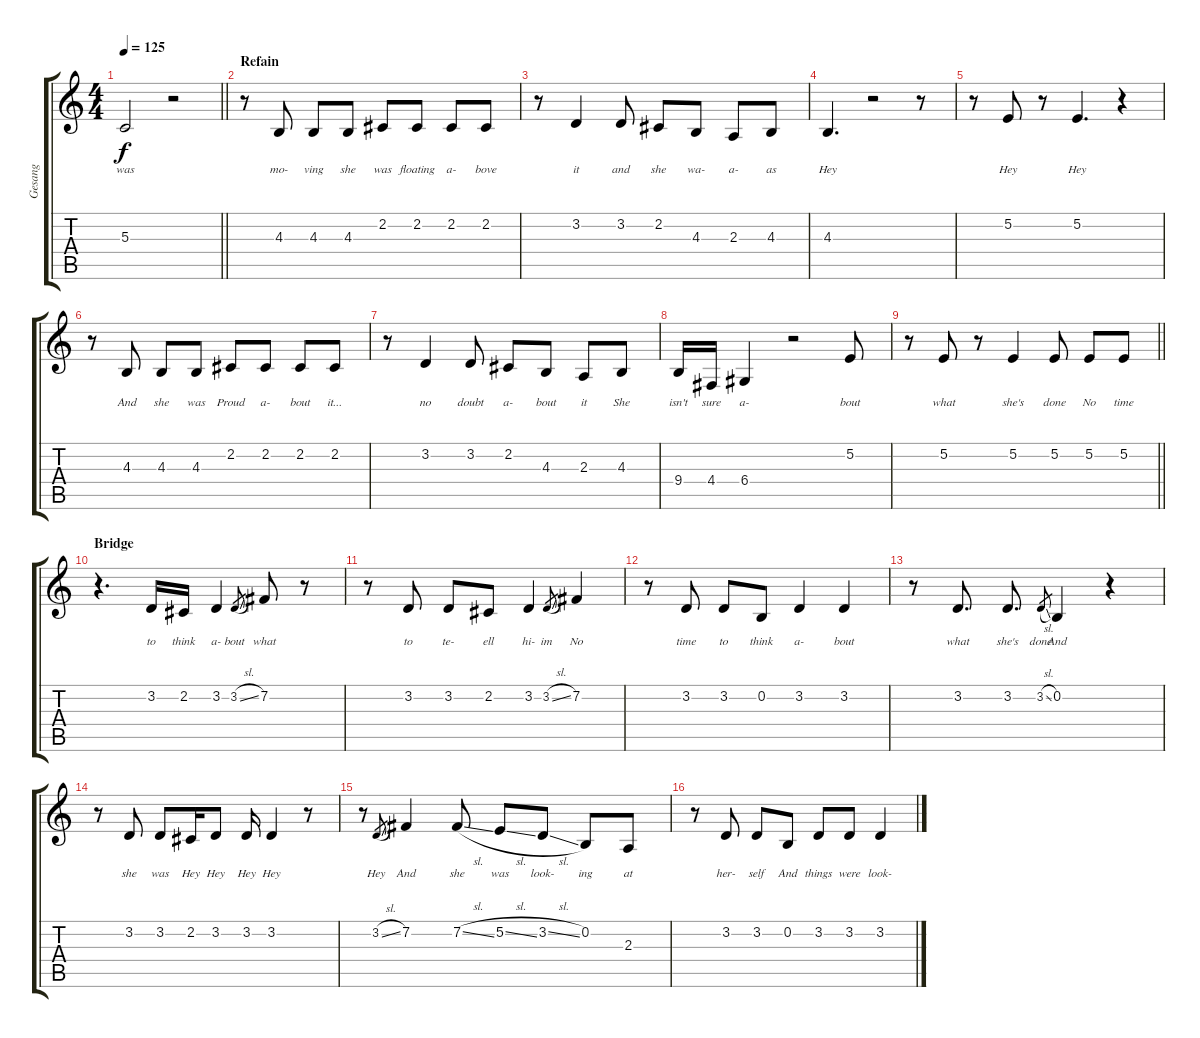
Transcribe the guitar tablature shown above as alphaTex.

\track ("Gesang" "Gesang") {instrument oboe}
\staff {score tabs}
\tuning (E4 B3 G3 D3 A2 E2) {hide}
\ts (4 4)
\tempo 125
\clef g2
\barLineRight lightlight
\ks c
5.3{t}.2{lyrics (0 "was") lyrics (1 "") lyrics (2 "") lyrics (3 "") lyrics (4 "") dy f} r.2 |
\section ("" "Refain")
r.8 4.3.8{lyrics (0 "mo-") lyrics (1 "") lyrics (2 "") lyrics (3 "") lyrics (4 "")} 4.3.8{lyrics (0 "ving") lyrics (1 "") lyrics (2 "") lyrics (3 "") lyrics (4 "")} 4.3.8{lyrics (0 "she") lyrics (1 "") lyrics (2 "") lyrics (3 "") lyrics (4 "")} 2.2.8{lyrics (0 "was") lyrics (1 "") lyrics (2 "") lyrics (3 "") lyrics (4 "")} 2.2.8{lyrics (0 "floating") lyrics (1 "") lyrics (2 "") lyrics (3 "") lyrics (4 "")} 2.2.8{lyrics (0 "a-") lyrics (1 "") lyrics (2 "") lyrics (3 "") lyrics (4 "")} 2.2.8{lyrics (0 "bove") lyrics (1 "") lyrics (2 "") lyrics (3 "") lyrics (4 "")} |
r.8 3.2.4{lyrics (0 "it") lyrics (1 "") lyrics (2 "") lyrics (3 "") lyrics (4 "")} 3.2.8{lyrics (0 "and") lyrics (1 "") lyrics (2 "") lyrics (3 "") lyrics (4 "")} 2.2.8{lyrics (0 "she") lyrics (1 "") lyrics (2 "") lyrics (3 "") lyrics (4 "")} 4.3.8{lyrics (0 "wa-") lyrics (1 "") lyrics (2 "") lyrics (3 "") lyrics (4 "")} 2.3.8{lyrics (0 "a-") lyrics (1 "") lyrics (2 "") lyrics (3 "") lyrics (4 "")} 4.3.8{lyrics (0 "as") lyrics (1 "") lyrics (2 "") lyrics (3 "") lyrics (4 "")} |
4.3.4{d lyrics (0 "Hey") lyrics (1 "") lyrics (2 "") lyrics (3 "") lyrics (4 "")} r.2 r.8 |
r.8 5.2.8{lyrics (0 "Hey") lyrics (1 "") lyrics (2 "") lyrics (3 "") lyrics (4 "")} r.8 5.2.4{d lyrics (0 "Hey") lyrics (1 "") lyrics (2 "") lyrics (3 "") lyrics (4 "")} r.4 |
r.8 4.3.8{lyrics (0 "And") lyrics (1 "") lyrics (2 "") lyrics (3 "") lyrics (4 "")} 4.3.8{lyrics (0 "she") lyrics (1 "") lyrics (2 "") lyrics (3 "") lyrics (4 "")} 4.3.8{lyrics (0 "was") lyrics (1 "") lyrics (2 "") lyrics (3 "") lyrics (4 "")} 2.2.8{lyrics (0 "Proud") lyrics (1 "") lyrics (2 "") lyrics (3 "") lyrics (4 "")} 2.2.8{lyrics (0 "a-") lyrics (1 "") lyrics (2 "") lyrics (3 "") lyrics (4 "")} 2.2.8{lyrics (0 "bout") lyrics (1 "") lyrics (2 "") lyrics (3 "") lyrics (4 "")} 2.2.8{lyrics (0 "it...") lyrics (1 "") lyrics (2 "") lyrics (3 "") lyrics (4 "")} |
r.8 3.2.4{lyrics (0 "no") lyrics (1 "") lyrics (2 "") lyrics (3 "") lyrics (4 "")} 3.2.8{lyrics (0 "doubt") lyrics (1 "") lyrics (2 "") lyrics (3 "") lyrics (4 "")} 2.2.8{lyrics (0 "a-") lyrics (1 "") lyrics (2 "") lyrics (3 "") lyrics (4 "")} 4.3.8{lyrics (0 "bout") lyrics (1 "") lyrics (2 "") lyrics (3 "") lyrics (4 "")} 2.3.8{lyrics (0 "it") lyrics (1 "") lyrics (2 "") lyrics (3 "") lyrics (4 "")} 4.3.8{lyrics (0 "She") lyrics (1 "") lyrics (2 "") lyrics (3 "") lyrics (4 "")} |
9.4.16{lyrics (0 "isn't") lyrics (1 "") lyrics (2 "") lyrics (3 "") lyrics (4 "")} 4.4.16{lyrics (0 "sure") lyrics (1 "") lyrics (2 "") lyrics (3 "") lyrics (4 "")} 6.4.4{lyrics (0 "a-") lyrics (1 "") lyrics (2 "") lyrics (3 "") lyrics (4 "")} r.2 5.2.8{lyrics (0 "bout") lyrics (1 "") lyrics (2 "") lyrics (3 "") lyrics (4 "")} |
\barLineRight lightlight
r.8 5.2.8{lyrics (0 "what") lyrics (1 "") lyrics (2 "") lyrics (3 "") lyrics (4 "")} r.8 5.2.4{lyrics (0 "she's") lyrics (1 "") lyrics (2 "") lyrics (3 "") lyrics (4 "")} 5.2.8{lyrics (0 "done") lyrics (1 "") lyrics (2 "") lyrics (3 "") lyrics (4 "")} 5.2.8{lyrics (0 "No") lyrics (1 "") lyrics (2 "") lyrics (3 "") lyrics (4 "")} 5.2.8{lyrics (0 "time") lyrics (1 "") lyrics (2 "") lyrics (3 "") lyrics (4 "")} |
\section ("" "Bridge")
r.4{d} 3.2.16{lyrics (0 "to") lyrics (1 "") lyrics (2 "") lyrics (3 "") lyrics (4 "")} 2.2.16{lyrics (0 "think") lyrics (1 "") lyrics (2 "") lyrics (3 "") lyrics (4 "")} 3.2.4{lyrics (0 "a-") lyrics (1 "") lyrics (2 "") lyrics (3 "") lyrics (4 "")} 3.2{sl}.8{lyrics (0 "bout") lyrics (1 "") lyrics (2 "") lyrics (3 "") lyrics (4 "") gr} 7.2.8{lyrics (0 "what") lyrics (1 "") lyrics (2 "") lyrics (3 "") lyrics (4 "")} r.8 |
r.8 3.2.8{lyrics (0 "to") lyrics (1 "") lyrics (2 "") lyrics (3 "") lyrics (4 "")} 3.2.8{lyrics (0 "te-") lyrics (1 "") lyrics (2 "") lyrics (3 "") lyrics (4 "")} 2.2.8{lyrics (0 "ell") lyrics (1 "") lyrics (2 "") lyrics (3 "") lyrics (4 "")} 3.2.4{lyrics (0 "hi-") lyrics (1 "") lyrics (2 "") lyrics (3 "") lyrics (4 "")} 3.2{sl}.8{lyrics (0 "im") lyrics (1 "") lyrics (2 "") lyrics (3 "") lyrics (4 "") gr} 7.2.4{lyrics (0 "No") lyrics (1 "") lyrics (2 "") lyrics (3 "") lyrics (4 "")} |
r.8 3.2.8{lyrics (0 "time") lyrics (1 "") lyrics (2 "") lyrics (3 "") lyrics (4 "")} 3.2.8{lyrics (0 "to") lyrics (1 "") lyrics (2 "") lyrics (3 "") lyrics (4 "")} 0.2.8{lyrics (0 "think") lyrics (1 "") lyrics (2 "") lyrics (3 "") lyrics (4 "")} 3.2.4{lyrics (0 "a-") lyrics (1 "") lyrics (2 "") lyrics (3 "") lyrics (4 "")} 3.2.4{lyrics (0 "bout") lyrics (1 "") lyrics (2 "") lyrics (3 "") lyrics (4 "")} |
r.8 3.2.8{d lyrics (0 "what") lyrics (1 "") lyrics (2 "") lyrics (3 "") lyrics (4 "")} 3.2.8{d lyrics (0 "she's") lyrics (1 "") lyrics (2 "") lyrics (3 "") lyrics (4 "")} 3.2{sl}.8{lyrics (0 "done") lyrics (1 "") lyrics (2 "") lyrics (3 "") lyrics (4 "") gr} 0.2.4{lyrics (0 "And") lyrics (1 "") lyrics (2 "") lyrics (3 "") lyrics (4 "")} r.4 |
r.8 3.2.8{lyrics (0 "she") lyrics (1 "") lyrics (2 "") lyrics (3 "") lyrics (4 "")} 3.2.8{lyrics (0 "was") lyrics (1 "") lyrics (2 "") lyrics (3 "") lyrics (4 "")} 2.2.16{lyrics (0 "Hey") lyrics (1 "") lyrics (2 "") lyrics (3 "") lyrics (4 "")} 3.2.8{lyrics (0 "Hey") lyrics (1 "") lyrics (2 "") lyrics (3 "") lyrics (4 "")} 3.2.16{lyrics (0 "Hey") lyrics (1 "") lyrics (2 "") lyrics (3 "") lyrics (4 "")} 3.2.4{lyrics (0 "Hey") lyrics (1 "") lyrics (2 "") lyrics (3 "") lyrics (4 "")} r.8 |
r.8 3.2{sl}.8{lyrics (0 "Hey") lyrics (1 "") lyrics (2 "") lyrics (3 "") lyrics (4 "") gr} 7.2.4{lyrics (0 "And") lyrics (1 "") lyrics (2 "") lyrics (3 "") lyrics (4 "")} 7.2{sl}.8{lyrics (0 "she") lyrics (1 "") lyrics (2 "") lyrics (3 "") lyrics (4 "")} 5.2{sl}.8{lyrics (0 "was") lyrics (1 "") lyrics (2 "") lyrics (3 "") lyrics (4 "")} 3.2{sl}.8{lyrics (0 "look-") lyrics (1 "") lyrics (2 "") lyrics (3 "") lyrics (4 "")} 0.2.8{lyrics (0 "ing") lyrics (1 "") lyrics (2 "") lyrics (3 "") lyrics (4 "")} 2.3.8{lyrics (0 "at") lyrics (1 "") lyrics (2 "") lyrics (3 "") lyrics (4 "")} |
r.8 3.2.8{lyrics (0 "her-") lyrics (1 "") lyrics (2 "") lyrics (3 "") lyrics (4 "")} 3.2.8{lyrics (0 "self") lyrics (1 "") lyrics (2 "") lyrics (3 "") lyrics (4 "")} 0.2.8{lyrics (0 "And") lyrics (1 "") lyrics (2 "") lyrics (3 "") lyrics (4 "")} 3.2.8{lyrics (0 "things") lyrics (1 "") lyrics (2 "") lyrics (3 "") lyrics (4 "")} 3.2.8{lyrics (0 "were") lyrics (1 "") lyrics (2 "") lyrics (3 "") lyrics (4 "")} 3.2.4{lyrics (0 "look-") lyrics (1 "") lyrics (2 "") lyrics (3 "") lyrics (4 "")}
